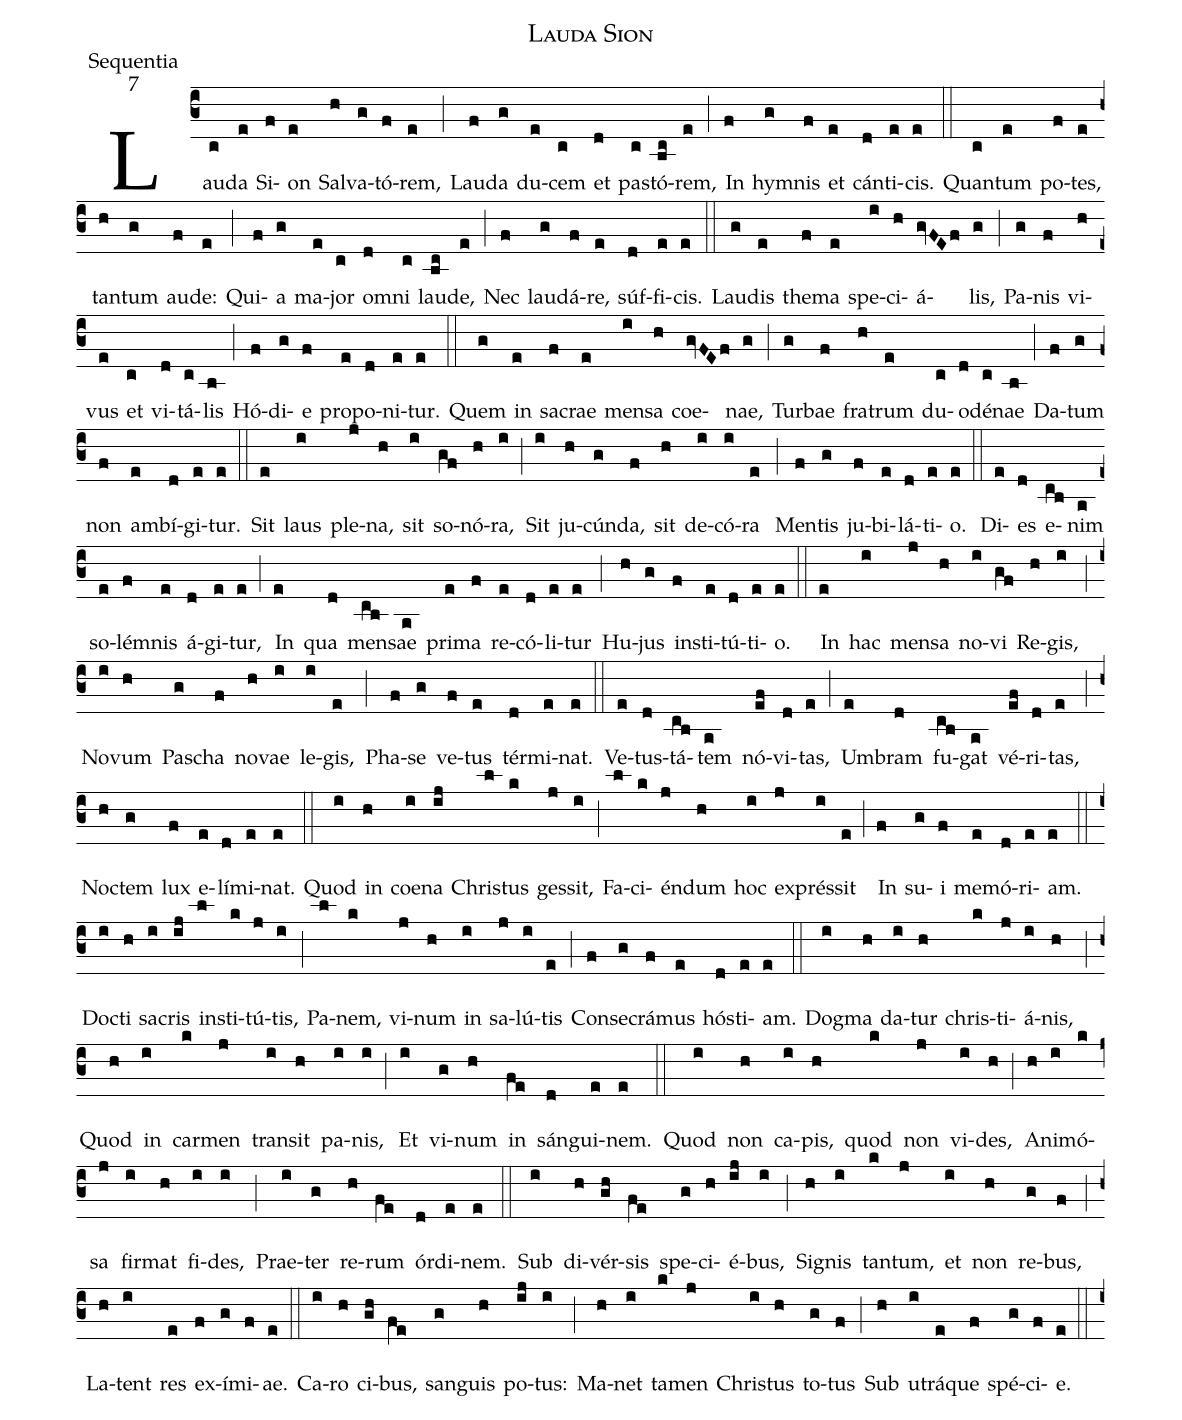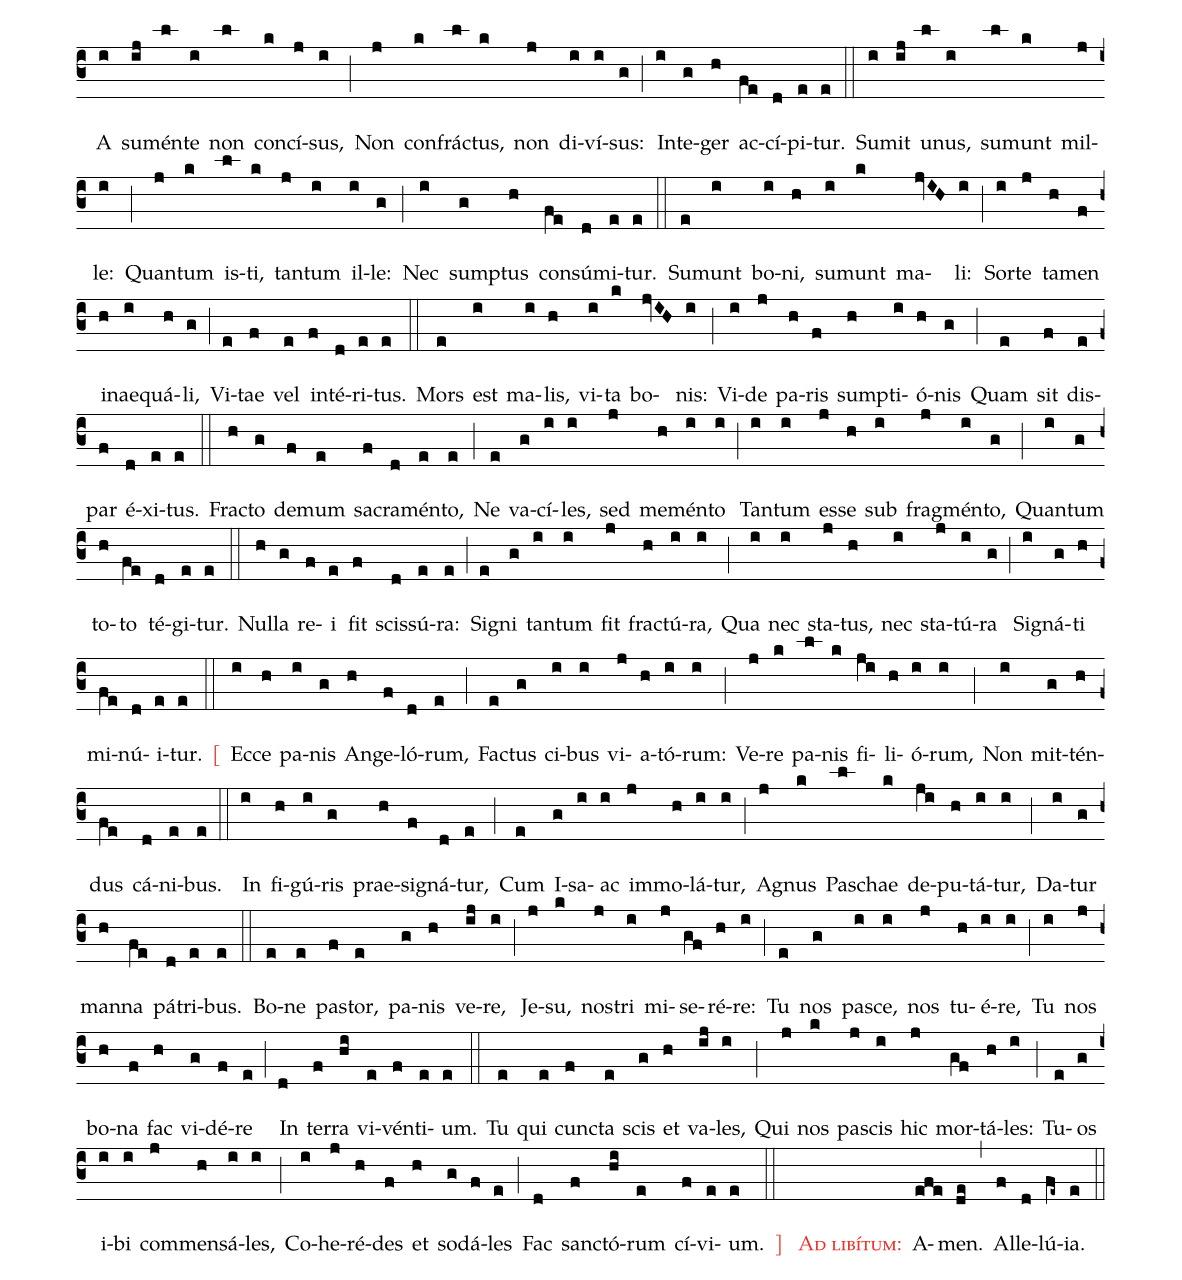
name: Lauda Sion;
office-part: Sequentia;
mode: 7;
%%
(c3)

Lau(c)da(e) Si(f)on(e) Sal(h)va(g)tó(f)rem,(e) (;) Lau(f)da(g) du(e)cem(c) et(d) pas(c)tó(bc)rem,(e) (;) In(f) hym(g)nis(f) et(e) cán(d)ti(e)cis.(e)

(::)

Quan(c)tum(e) po(f)tes,(e) tan(h)tum(g) au(f)de:(e) (;) Qui(f)a(g) ma(e)jor(c) om(d)ni(c) lau(bc)de,(e) (;) Nec(f) lau(g)dá(f)re,(e) súf(d)fi(e)cis.(e)

(::)

Lau(g)dis(e) the(f)ma(e) spe(i)ci(h)á(gvFEf)lis,(g) (;) Pa(g)nis(f) vi(h)vus(e) et(c) vi(d)tá(c)lis(b) (;) Hó(f)di(g)e(f) pro(e)po(d)ni(e)tur.(e)

(::)

Quem(g) in(e) sa(f)crae(e) men(i)sa(h) coe(gvFEf)nae,(g) (;) Tur(g)bae(f) fra(h)trum(e) du(c)o(d)dé(c)nae(b) (;) Da(f)tum(g) non(f) am(e)bí(d)gi(e)tur.(e)

(::)

Sit(e) laus(i) ple(j)na,(h) sit(i) so(gf)nó(h)ra,(i) (;) Sit(i) ju(h)cún(g)da,(f) sit(h) de(i)có(i)ra (e)(;) Men(f)tis(g) ju(f)bi(e)lá(d)ti(e)o.(e)

(::)

Di(e)es(d) e(cb)nim(a) so(e)lém(f)nis(e) á(d)gi(e)tur,(e) (;) In(e) qua(d) men(cb)sae(a) pri(e)ma(f) re(e)có(d)li(e)tur(e) (;) Hu(h)jus(g) in(f)sti(e)tú(d)ti(e)o.(e)

(::)

In(e) hac(i) men(j)sa(h) no(i)vi(gf) Re(h)gis,(i) (;) No(i)vum(h) Pa(g)scha(f) no(h)vae(i) le(i)gis,(e) (;) Pha(f)se(g) ve(f)tus(e) tér(d)mi(e)nat.(e)

(::)

Ve(e)tus(d)tá(cb)tem(a) nó(ef)vi(d)tas,(e) (;) Um(e)bram(d) fu(cb)gat(a) vé(ef)ri(d)tas,(e) (;)
Noc(h)tem(g) lux(f) e(e)lí(d)mi(e)nat.(e)

(::)

Quod(i) in(h) coe(i)na(ij) Chris(l)tus(k) ges(j)sit,(i) (;) Fa(l)ci(k)én(j)dum(h) hoc(i) ex(j)prés(i)sit(e) (;) In(f) su(g)i(f) me(e)mó(d)ri(e)am.(e)

(::)

Doc(i)ti(h) sac(i)ris(ij) in(l)sti(k)tú(j)tis,(i) (;) Pa(l)nem,(k) vi(j)num(h) in(i) sa(j)lú(i)tis(e) (;) Con(f)se(g)crá(f)mus(e) hós(d)ti(e)am.(e)

(::)

Dog(i)ma(h) da(i)tur(h) chris(k)ti(j)á(i)nis,(h) (;) Quod(h) in(i) car(k)men(j) tran(i)sit(h) pa(i)nis,(i) (;) Et(i) vi(g)num(h) in(fe) sán(d)gui(e)nem.(e)

(::)

Quod(i) non(h) ca(i)pis,(h) quod(k) non(j) vi(i)des,(h) (;) A(h)ni(i)mó(k)sa(j) fir(i)mat(h) fi(i)des,(i) (;) Prae(i)ter(g) re(h)rum(fe) ór(d)di(e)nem.(e)

(::)

Sub(i) di(h)vér(gh)sis(fe) spe(g)ci(h)é(ij)bus,(i) (;) Si(h)gnis(i) tan(k)tum,(j) et(i) non(h) re(g)bus,(f) (;) La(h)tent(i) res(e) ex(f)í(g)mi(f)ae.(e)

(::)

Ca(i)ro(h) ci(gh)bus,(fe) san(g)guis(h) po(ij)tus:(i) (;) Ma(h)net(i) ta(k)men(j) Chris(i)tus(h) to(g)tus(f) (;) Sub(h) ut(i)rá(e)que(f) spé(g)ci(f)e.(e)

(::)

A(i) su(ij)mén(l)te(i) non(l) con(k)cí(j)sus,(i) (;) Non(j) con(k)frác(l)tus,(k) non(j) di(i)ví(i)sus:(g) (;) In(i)te(g)ger(h) ac(fe)cí(d)pi(e)tur.(e)

(::)

Su(i)mit(ij) u(l)nus,(i) su(l)munt(k) mil(j)le:(i) (;)
Quan(j)tum(k) is(l)ti,(k) tan(j)tum(i) il(i)le:(g) (;) Nec(i) sump(g)tus(h) con(fe)sú(d)mi(e)tur.(e)

(::)

Su(e)munt(i) bo(i)ni,(h) su(i)munt(k) ma(jvIH)li:(i) (;) Sor(i)te(j) ta(h)men(f) in(h)ae(i)quá(h)li,(g) (;) Vi(e)tae(f) vel(e) in(f)té(d)ri(e)tus.(e)

(::)

Mors(e) est(i) ma(i)lis,(h) vi(i)ta(k) bo(jvIH)nis:(i) (;) Vi(i)de(j) pa(h)ris(f) sump(h)ti(i)ó(h)nis(g) (;) Quam(e) sit(f) dis(e)par(f) é(d)xi(e)tus.(e)

(::)

Frac(h)to(g) de(f)mum(e) sa(f)cra(d)mén(e)to,(e) (;) Ne(e) va(g)cí(i)les,(i) sed(j) me(h)mén(i)to(i) (;) Tan(i)tum(i) es(j)se(h) sub(i) frag(j)mén(i)to,(g) (;) Quan(i)tum(g) to(h)to(fe) té(d)gi(e)tur.(e)

(::)

Nul(h)la(g) re(f)i(e) fit(f) scis(d)sú(e)ra:(e) (;) Sig(e)ni(g) tan(i)tum(i) fit(j) frac(h)tú(i)ra,(i) (;) Qua(i) nec(i) sta(j)tus,(h) nec(i) sta(j)tú(i)ra(g) (;) Sig(i)ná(g)ti(h) mi(fe)nú(d)i(e)tur.(e)

<c><v>[</v></c>(::)

Ec(i)ce(h) pa(i)nis(g) An(h)ge(f)ló(d)rum,(e) (;) Fac(e)tus(g) ci(i)bus(i) vi(j)a(h)tó(i)rum:(i) (;) Ve(j)re(k) pa(l)nis(k) fi(ji)li(h)ó(i)rum,(i) (;) Non(i) mit(g)tén(h)dus(fe) cá(d)ni(e)bus.(e)

(::)

In(i) fi(h)gú(i)ris(g) prae(h)si(f)gná(d)tur,(e) (;) Cum(e) I(g)sa(i)ac(i) im(j)mo(h)lá(i)tur,(i) (;) Ag(j)nus(k) Pa(l)schae(k) de(ji)pu(h)tá(i)tur,(i) (;)
Da(i)tur(g) man(h)na(fe) pá(d)tri(e)bus.(e)

(::)

Bo(e)ne(e) pas(f)tor,(e) pa(g)nis(h) ve(ij)re,(i) (;) Je(j)su,(k) nos(j)tri(i) mi(j)se(gf)ré(h)re:(i) (;) Tu(e) nos(g) pa(i)sce,(i) nos(j) tu(h)é(i)re,(i) (;) Tu(i) nos(j) bo(h)na(f) fac(h) vi(g)dé(f)re(e) (;) In(d) ter(f)ra(hi) vi(e)vén(f)ti(e)um.(e)

(::)

Tu(e) qui(e) cunc(f)ta(e) scis(g) et(h) va(ij)les,(i) (;) Qui(j) nos(k) pa(j)scis(i) hic(j) mor(gf)tá(h)les:(i) (;) Tu(e)os(g) i(i)bi(i) com(j)men(h)sá(i)les,(i) (;) Co(i)he(j)ré(h)des(f) et(h) so(g)dá(f)les(e) (;) Fac(d) sanc(f)tó(hi)rum(e) cí(f)vi(e)um.(e)

<c><v>]</v></c>(::)

<nlba><c><sc>Ad libítum</sc>:</c>() A</nlba>(efe)men.(de) (,) Al(f)le(d)lú(fe~)ia.(e)

(::)
